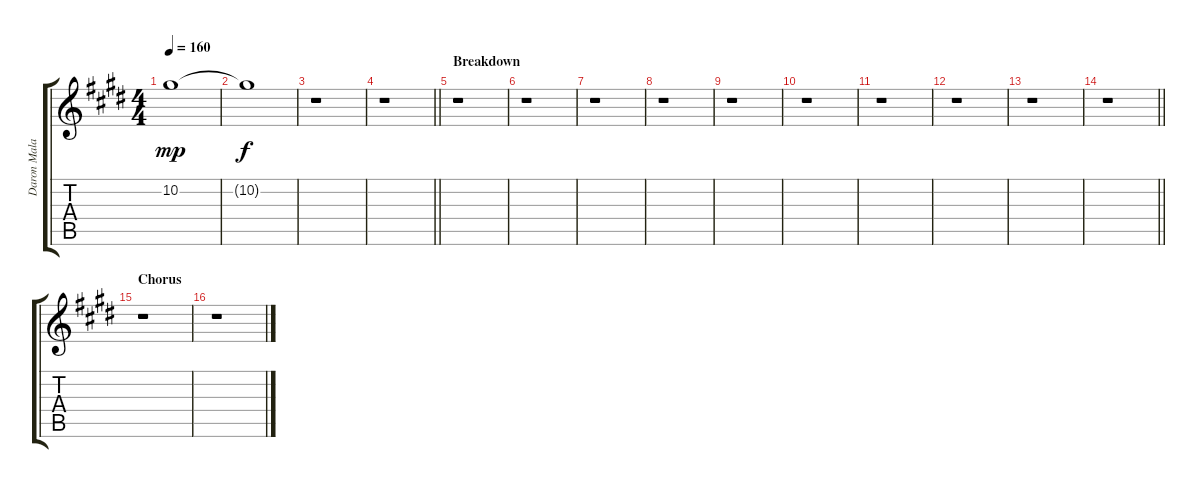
\track ("Daron Malakian [Fill Guitar]" "Daron Mala") {instrument electricguitarjazz}
\staff {score tabs}
\tuning (Eb4 Bb3 Gb3 Db3 Ab2 Db2) {hide}
\ts (4 4)
\tempo 160
\clef g2
\ks c#minor
10.2.1{dy mp} |
10.2{t}.1{dy f} |
r.1 |
\barLineRight lightlight
r.1 |
\section ("" "Breakdown")
r.1 |
r.1 |
r.1 |
r.1 |
r.1 |
r.1 |
r.1 |
r.1 |
r.1 |
\barLineRight lightlight
r.1 |
\section ("" "Chorus")
r.1 |
r.1
